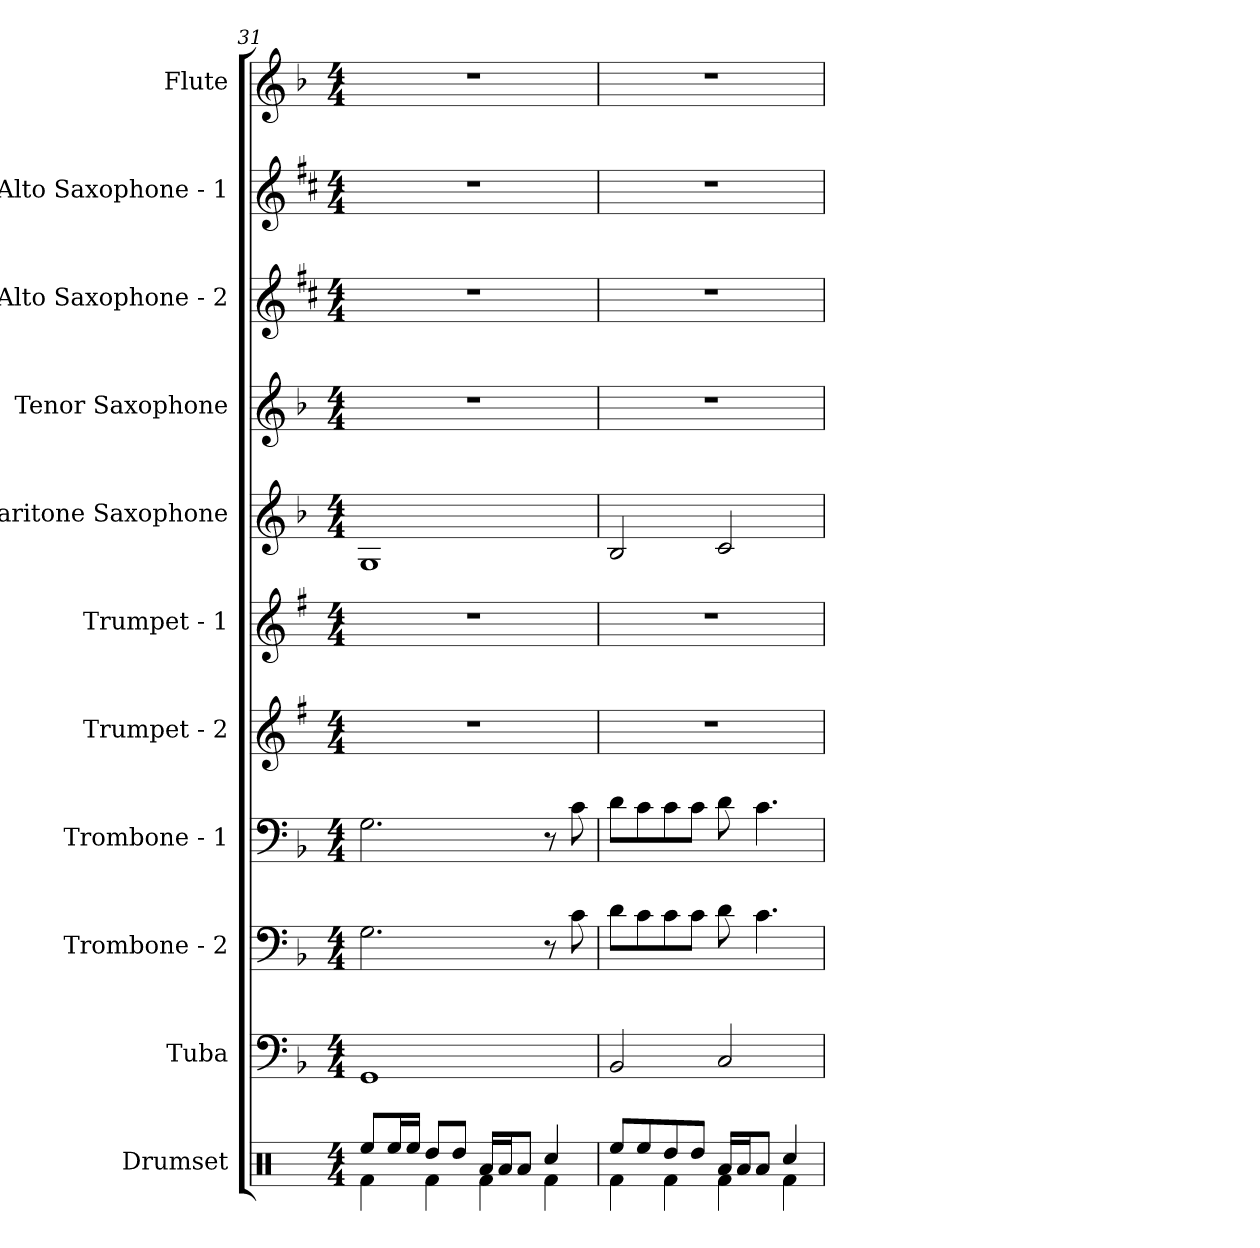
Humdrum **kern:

**kern	**kern	**kern	**kern	**kern	**kern	**kern	**kern	**kern	**kern	**kern
*part11	*part10	*part9	*part8	*part7	*part6	*part5	*part4	*part3	*part2	*part1
*staff11	*staff10	*staff9	*staff8	*staff7	*staff6	*staff5	*staff4	*staff3	*staff2	*staff1
*I"Drumset	*I"Tuba	*I"Trombone - 2	*I"Trombone - 1	*I"Trumpet - 2	*I"Trumpet - 1	*I"Baritone Saxophone	*I"Tenor Saxophone	*I"Alto Saxophone - 2	*I"Alto Saxophone - 1	*I"Flute
*I'Drs.	*I'Tba.	*I'Tbn. - 2	*I'Tbn. - 1	*I'Tpt.  - 2	*I'Tpt. - 1	*I'Bar. Sax.	*I'T. Sax.	*I'A. Sax. - 2	*I'A. Sax. - 1	*I'Fl.
*clefX	*clefF4	*clefF4	*clefF4	*clefG2	*clefG2	*clefG2	*clefG2	*clefG2	*clefG2	*clefG2
*	*	*	*	*ITrd1c2	*ITrd1c2	*ITrd12c21	*ITrd8c14	*ITrd5c9	*ITrd5c9	*
*k[]	*k[b-]	*k[b-]	*k[b-]	*k[b-]	*k[b-]	*k[b-]	*k[b-]	*k[b-]	*k[b-]	*k[b-]
*M4/4	*M4/4	*M4/4	*M4/4	*M4/4	*M4/4	*M4/4	*M4/4	*M4/4	*M4/4	*M4/4
=31	=31	=31	=31	=31	=31	=31	=31	=31	=31	=31
*^	*	*	*	*	*	*	*	*	*	*
8Ree/L	4Rf\	1GG	2.G\	2.G\	1r	1r	1GG	1r	1r	1r	1r
16Ree/L	.	.	.	.	.	.	.	.	.	.	.
16Ree/JJ	.	.	.	.	.	.	.	.	.	.	.
8Rdd/L	4Rf\	.	.	.	.	.	.	.	.	.	.
8Rdd/J	.	.	.	.	.	.	.	.	.	.	.
16Ra/LL	4Rf\	.	.	.	.	.	.	.	.	.	.
16Ra/J	.	.	.	.	.	.	.	.	.	.	.
8Ra/J	.	.	.	.	.	.	.	.	.	.	.
4Rcc/	4Rf\	.	8r	8r	.	.	.	.	.	.	.
.	.	.	8c\	8c\	.	.	.	.	.	.	.
=32	=32	=32	=32	=32	=32	=32	=32	=32	=32	=32	=32
8Ree/L	4Rf\	2BB-/	8d\L	8d\L	1r	1r	2BB-/	1r	1r	1r	1r
8Ree/	.	.	8c\	8c\	.	.	.	.	.	.	.
8Rdd/	4Rf\	.	8c\	8c\	.	.	.	.	.	.	.
8Rdd/J	.	.	8c\J	8c\J	.	.	.	.	.	.	.
16Ra/LL	4Rf\	2C/	8d\	8d\	.	.	2C/	.	.	.	.
16Ra/J	.	.	.	.	.	.	.	.	.	.	.
8Ra/J	.	.	4.c\	4.c\	.	.	.	.	.	.	.
4Rcc/	4Rf\	.	.	.	.	.	.	.	.	.	.
*v	*v	*	*	*	*	*	*	*	*	*	*
=	=	=	=	=	=	=	=	=	=	=
*-	*-	*-	*-	*-	*-	*-	*-	*-	*-	*-
